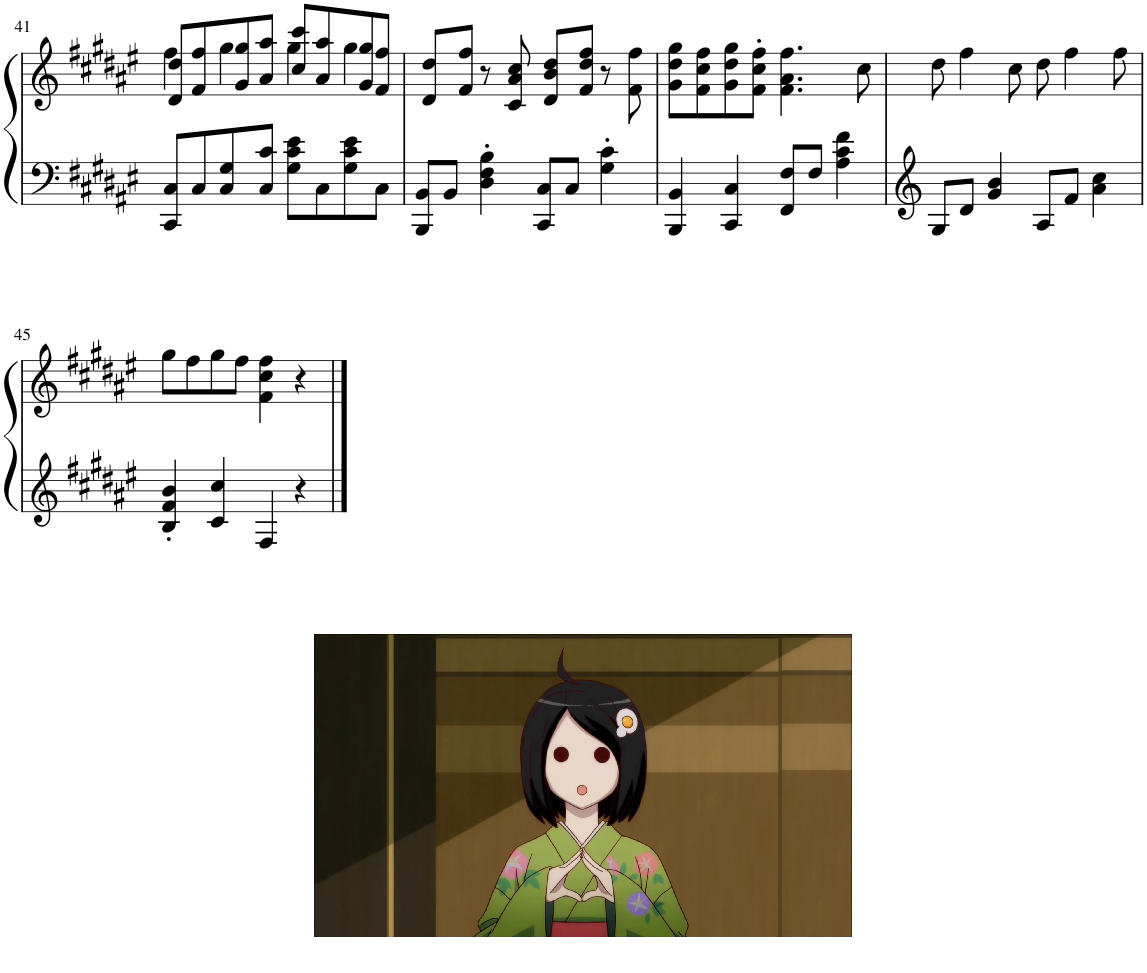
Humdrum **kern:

**kern	**kern
*part1	*part1
*staff2	*staff1
*I"Piano	*
*I'Pno.	*
!!LO:PB:g=z
*clefF4	*clefG2
*k[f#c#g#d#a#e#]	*k[f#c#g#d#a#e#]
*M4/4	*M4/4
=41	=41
*	*^
*	*	*^
8CC#/ 8C#/L	8d#/ 8dd#/L	4fff#	4ff#\
8C#/	8f#/ 8ff#/	.	.
8C#/ 8G#/	8g#/ 8gg#/	4ggg#	4gg#\
8C#/ 8c#/J	8a#/ 8aa#/J	.	.
8G#\ 8c#\ 8e#\L	8cc#/ 8ccc#/L	4ggg#	4gg#\
8C#\	8a#/ 8aa#/	.	.
8G#\ 8c#\ 8e#\	8g#/ 8gg#/	4ggg#	4gg#\
8C#\J	8f#/ 8ff#/J	.	.
*	*	*v	*v
=42	=42	=42
*^	*	*
8BBB/ 8BB/L	8BBL	8d#/ 8dd#/L	8ff# 8fff#L
8BB/J	8BBJ	8f#/ 8ff#/J	8ff# 8fff#J
4D#\' 4F#\' 4B\'	4ryy	8r	4ff# 4fff#
.	.	8c#/ 8a#/ 8cc#/	.
8CC#/ 8C#/L	8C#L	8d#/ 8b/ 8dd#/L	8gg# 8ggg#L
8C#/J	8C#J	8f#/ 8dd#/ 8ff#/J	8gg# 8ggg#J
4G#\' 4c#\'	4ryy	8r	4gg# 4ggg#
.	.	8f#\ 8ff#\	.
*v	*v	*	*
*	*v	*v
=43	=43
4BBB/ 4BB/	8g#\ 8dd#\ 8gg#\L
.	8f#\ 8cc#\ 8ff#\
4CC#/ 4C#/	8g#\ 8dd#\ 8gg#\
.	8f#\' 8cc#\' 8ff#\'J
8FF#/ 8F#/L	4.f#\ 4.a#\ 4.ff#\
8F#/J	.
4A#\ 4c#\ 4f#\	.
.	8cc#\
=44	=44
8G#/L	8dd#\
8d#/J	4ff#\
4g#/ 4b/	.
.	8cc#\
8A#/L	8dd#\
8f#/J	4ff#\
4a#\ 4cc#\	.
.	8ff#\
!!LO:LB:g=z
=45	=45
4B/' 4f#/' 4b/'	8gg#\L
.	8ff#\
4c#/ 4cc#/	8gg#\
.	8ff#\J
4F#/	4f#\ 4cc#\ 4ff#\
4r	4r
==	==
*-	*-
